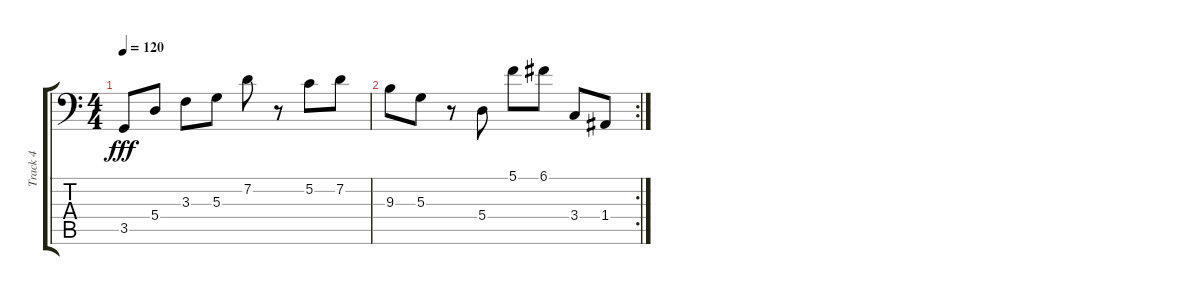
\track ("Track 4" "Track 4") {instrument slapbass1}
\staff {score tabs}
\tuning (C3 G2 D2 A1 E1 B0) {hide}
\ts (4 4)
\tempo 120
\clef f4
\ks c
3.5.8{dy fff} 5.4.8 3.3.8 5.3.8 7.2.8 r.8 5.2.8 7.2.8 |
\rc 2
9.3.8 5.3.8 r.8 5.4.8 5.1.8 6.1.8 3.4.8 1.4.8
